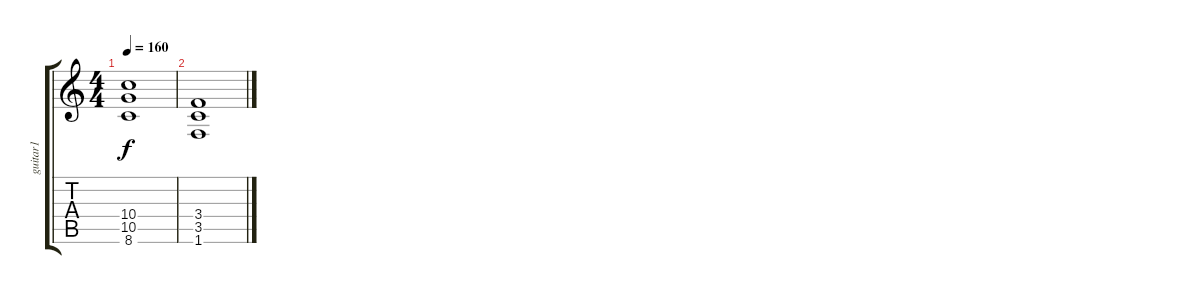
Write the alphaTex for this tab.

\track ("guitar1" "guitar1") {instrument distortionguitar}
\staff {score tabs}
\tuning (E4 B3 G3 D3 A2 E2) {hide}
\ts (4 4)
\tempo 160
\clef g2
\ks c
(10.4 10.5 8.6).1{dy f} |
(3.4 3.5 1.6).1
